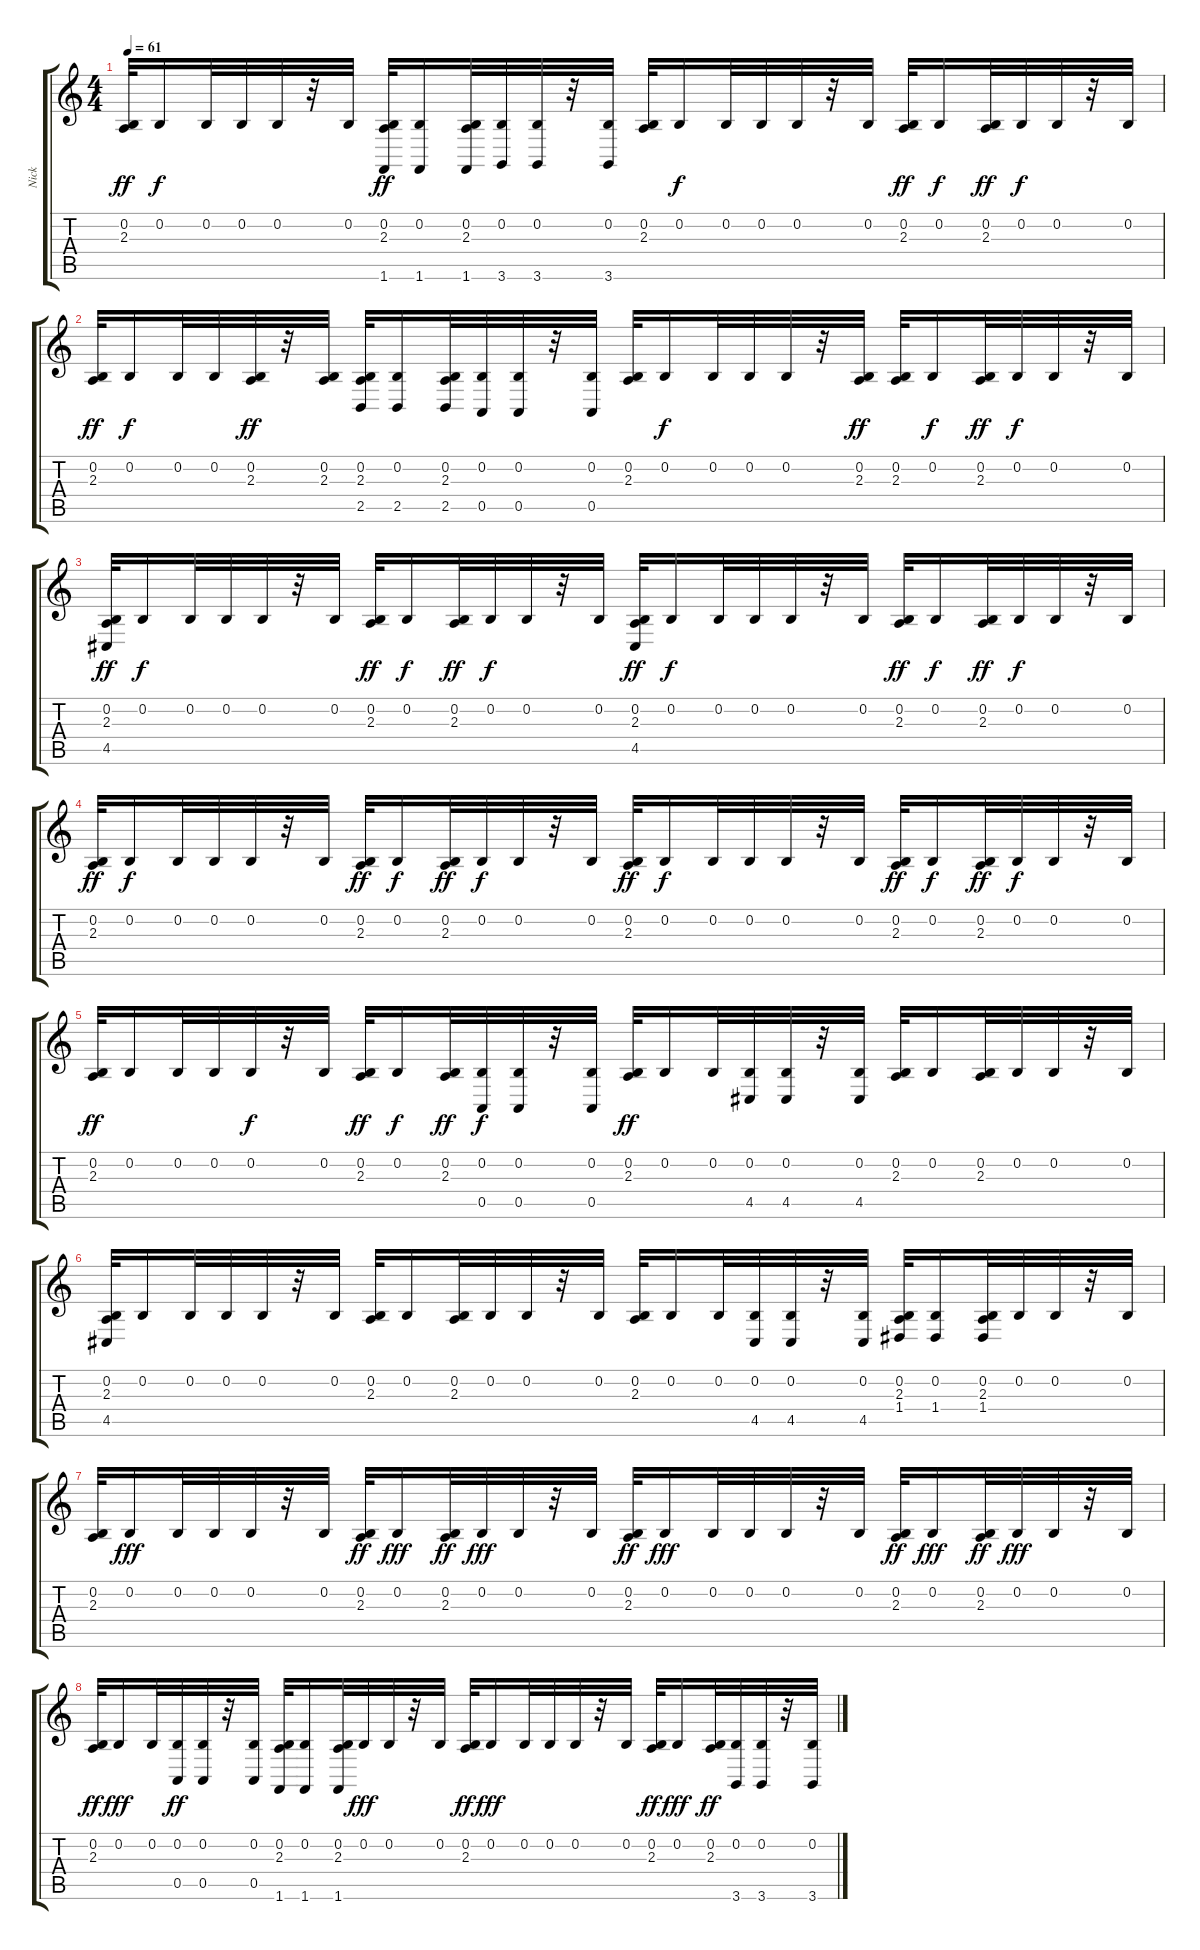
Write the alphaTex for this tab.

\track ("Nick" "Nick") {instrument acousticgrandpiano}
\staff {score tabs}
\tuning (E4 B3 G3 D3 A2 E2) {hide}
\ts (4 4)
\tempo 61
\clef g2
\ks c
(0.2 2.3).32{dy ff} 0.2.16{dy f} 0.2.32 0.2.32 0.2.32 r.32 0.2.32 (0.2 2.3 1.6).32{dy ff} (0.2 1.6).16 (0.2 2.3 1.6).32 (0.2 3.6).32 (0.2 3.6).32 r.32 (0.2 3.6).32 (0.2 2.3).32 0.2.16{dy f} 0.2.32 0.2.32 0.2.32 r.32 0.2.32 (0.2 2.3).32{dy ff} 0.2.16{dy f} (0.2 2.3).32{dy ff} 0.2.32{dy f} 0.2.32 r.32 0.2.32 |
(0.2 2.3).32{dy ff} 0.2.16{dy f} 0.2.32 0.2.32 (0.2 2.3).32{dy ff} r.32 (0.2 2.3).32 (0.2 2.3 2.5).32 (0.2 2.5).16 (0.2 2.3 2.5).32 (0.2 0.5).32 (0.2 0.5).32 r.32 (0.2 0.5).32 (0.2 2.3).32 0.2.16{dy f} 0.2.32 0.2.32 0.2.32 r.32 (0.2 2.3).32{dy ff} (0.2 2.3).32 0.2.16{dy f} (0.2 2.3).32{dy ff} 0.2.32{dy f} 0.2.32 r.32 0.2.32 |
(0.2 2.3 4.5).32{dy ff} 0.2.16{dy f} 0.2.32 0.2.32 0.2.32 r.32 0.2.32 (0.2 2.3).32{dy ff} 0.2.16{dy f} (0.2 2.3).32{dy ff} 0.2.32{dy f} 0.2.32 r.32 0.2.32 (0.2 2.3 4.5).32{dy ff} 0.2.16{dy f} 0.2.32 0.2.32 0.2.32 r.32 0.2.32 (0.2 2.3).32{dy ff} 0.2.16{dy f} (0.2 2.3).32{dy ff} 0.2.32{dy f} 0.2.32 r.32 0.2.32 |
(0.2 2.3).32{dy ff} 0.2.16{dy f} 0.2.32 0.2.32 0.2.32 r.32 0.2.32 (0.2 2.3).32{dy ff} 0.2.16{dy f} (0.2 2.3).32{dy ff} 0.2.32{dy f} 0.2.32 r.32 0.2.32 (0.2 2.3).32{dy ff} 0.2.16{dy f} 0.2.32 0.2.32 0.2.32 r.32 0.2.32 (0.2 2.3).32{dy ff} 0.2.16{dy f} (0.2 2.3).32{dy ff} 0.2.32{dy f} 0.2.32 r.32 0.2.32 |
(0.2 2.3).32{dy ff} 0.2.16 0.2.32 0.2.32 0.2.32{dy f} r.32 0.2.32 (0.2 2.3).32{dy ff} 0.2.16{dy f} (0.2 2.3).32{dy ff} (0.2 0.5).32{dy f} (0.2 0.5).32 r.32 (0.2 0.5).32 (0.2 2.3).32{dy ff} 0.2.16 0.2.32 (0.2 4.5).32 (0.2 4.5).32 r.32 (0.2 4.5).32 (0.2 2.3).32 0.2.16 (0.2 2.3).32 0.2.32 0.2.32 r.32 0.2.32 |
(0.2 2.3 4.5).32 0.2.16 0.2.32 0.2.32 0.2.32 r.32 0.2.32 (0.2 2.3).32 0.2.16 (0.2 2.3).32 0.2.32 0.2.32 r.32 0.2.32 (0.2 2.3).32 0.2.16 0.2.32 (0.2 4.5).32 (0.2 4.5).32 r.32 (0.2 4.5).32 (0.2 2.3 1.4).32 (0.2 1.4).16 (0.2 2.3 1.4).32 0.2.32 0.2.32 r.32 0.2.32 |
(0.2 2.3).32 0.2.16{dy fff} 0.2.32 0.2.32 0.2.32 r.32 0.2.32 (0.2 2.3).32{dy ff} 0.2.16{dy fff} (0.2 2.3).32{dy ff} 0.2.32{dy fff} 0.2.32 r.32 0.2.32 (0.2 2.3).32{dy ff} 0.2.16{dy fff} 0.2.32 0.2.32 0.2.32 r.32 0.2.32 (0.2 2.3).32{dy ff} 0.2.16{dy fff} (0.2 2.3).32{dy ff} 0.2.32{dy fff} 0.2.32 r.32 0.2.32 |
(0.2 2.3).32{dy ff} 0.2.16{dy fff} 0.2.32 (0.2 0.5).32{dy ff} (0.2 0.5).32 r.32 (0.2 0.5).32 (0.2 2.3 1.6).32 (0.2 1.6).16 (0.2 2.3 1.6).32 0.2.32{dy fff} 0.2.32 r.32 0.2.32 (0.2 2.3).32{dy ff} 0.2.16{dy fff} 0.2.32 0.2.32 0.2.32 r.32 0.2.32 (0.2 2.3).32{dy ff} 0.2.16{dy fff} (0.2 2.3).32{dy ff} (0.2 3.6).32 (0.2 3.6).32 r.32 (0.2 3.6).32
